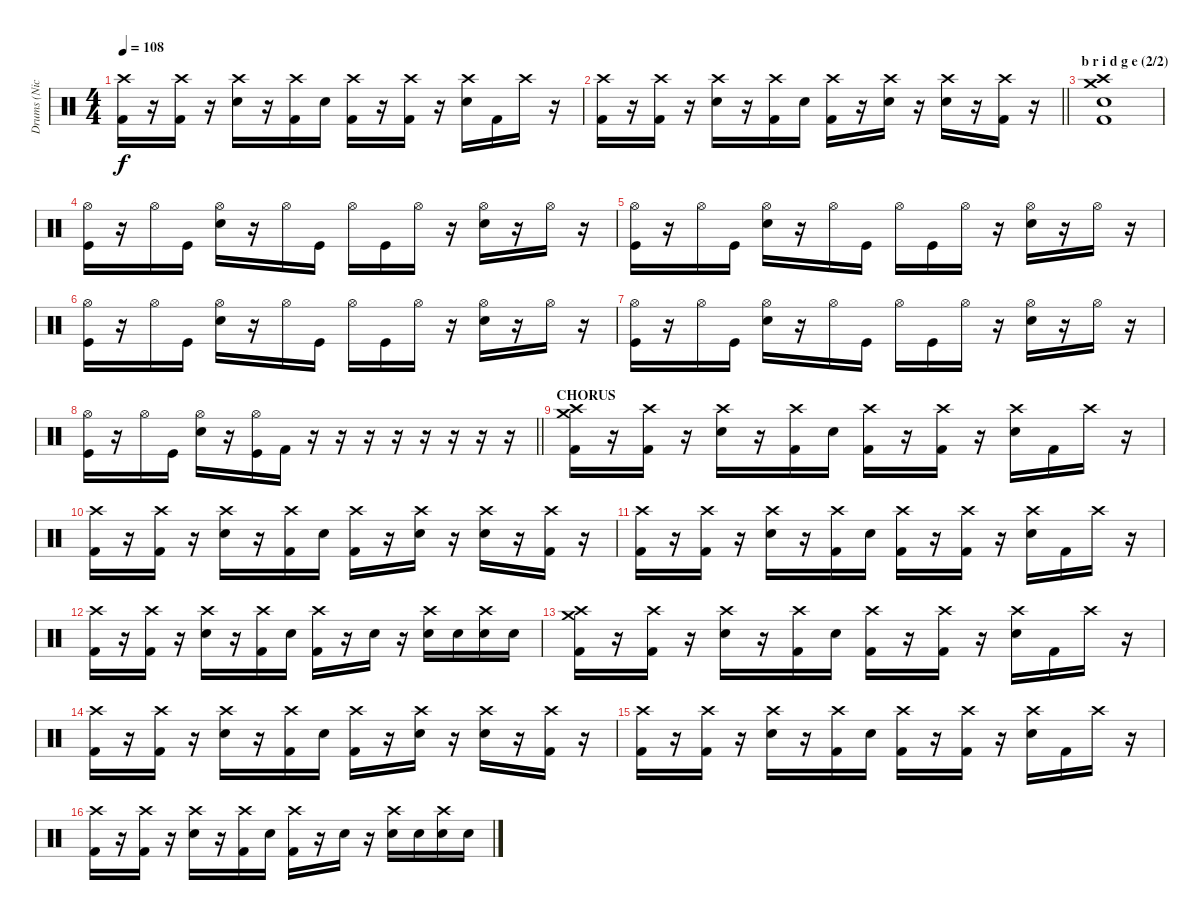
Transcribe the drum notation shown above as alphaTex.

\track ("Drums (Nick)" "Drums (Nic") {instrument percussion}
\staff {score}
\articulation defaults
\ts (4 4)
\tempo 108
\clef neutral
\ks c
("Crash high (hit)" "Kick (hit) 2").16{dy f} r.16 ("Crash high (hit)" "Kick (hit) 2").16 r.16 ("Crash high (hit)" "Electric Snare (hit)").16 r.16 ("Crash high (hit)" "Kick (hit) 2").16 "Electric Snare (hit)".16 ("Crash high (hit)" "Kick (hit) 2").16 r.16 ("Crash high (hit)" "Kick (hit) 2").16 r.16 ("Crash high (hit)" "Electric Snare (hit)").16 "Kick (hit) 2".16 "Crash high (hit)".16 r.16 |
\barLineRight lightlight
("Crash high (hit)" "Kick (hit) 2").16 r.16 ("Crash high (hit)" "Kick (hit) 2").16 r.16 ("Crash high (hit)" "Electric Snare (hit)").16 r.16 ("Crash high (hit)" "Kick (hit) 2").16 "Electric Snare (hit)".16 ("Crash high (hit)" "Kick (hit) 2").16 r.16 ("Crash high (hit)" "Electric Snare (hit)").16 r.16 ("Crash high (hit)" "Electric Snare (hit)").16 r.16 ("Crash high (hit)" "Kick (hit) 2").16 r.16 |
\section ("" "b r i d g e (2/2)")
("Crash medium (hit)" "Crash high (hit)" "Electric Snare (hit)" "Kick (hit) 2").1 |
("Hi-Hat (open)" "Kick (hit)").16 r.16 "Hi-Hat (open)".16 "Kick (hit)".16 ("Hi-Hat (open)" "Electric Snare (hit)").16 r.16 "Hi-Hat (open)".16 "Kick (hit)".16 "Hi-Hat (open)".16 "Kick (hit)".16 "Hi-Hat (open)".16 r.16 ("Hi-Hat (open)" "Electric Snare (hit)").16 r.16 "Hi-Hat (open)".16 r.16 |
("Hi-Hat (open)" "Kick (hit)").16 r.16 "Hi-Hat (open)".16 "Kick (hit)".16 ("Hi-Hat (open)" "Electric Snare (hit)").16 r.16 "Hi-Hat (open)".16 "Kick (hit)".16 "Hi-Hat (open)".16 "Kick (hit)".16 "Hi-Hat (open)".16 r.16 ("Hi-Hat (open)" "Electric Snare (hit)").16 r.16 "Hi-Hat (open)".16 r.16 |
("Hi-Hat (open)" "Kick (hit)").16 r.16 "Hi-Hat (open)".16 "Kick (hit)".16 ("Hi-Hat (open)" "Electric Snare (hit)").16 r.16 "Hi-Hat (open)".16 "Kick (hit)".16 "Hi-Hat (open)".16 "Kick (hit)".16 "Hi-Hat (open)".16 r.16 ("Hi-Hat (open)" "Electric Snare (hit)").16 r.16 "Hi-Hat (open)".16 r.16 |
("Hi-Hat (open)" "Kick (hit)").16 r.16 "Hi-Hat (open)".16 "Kick (hit)".16 ("Hi-Hat (open)" "Electric Snare (hit)").16 r.16 "Hi-Hat (open)".16 "Kick (hit)".16 "Hi-Hat (open)".16 "Kick (hit)".16 "Hi-Hat (open)".16 r.16 ("Hi-Hat (open)" "Electric Snare (hit)").16 r.16 "Hi-Hat (open)".16 r.16 |
\barLineRight lightlight
("Hi-Hat (open)" "Kick (hit)").16 r.16 "Hi-Hat (open)".16 "Kick (hit)".16 ("Hi-Hat (open)" "Electric Snare (hit)").16 r.16 ("Hi-Hat (open)" "Kick (hit)").16 "Kick (hit) 2".16 r.16 r.16 r.16 r.16 r.16 r.16 r.16 r.16 |
\section ("" "CHORUS")
("Crash medium (hit)" "Crash high (hit)" "Kick (hit) 2").16 r.16 ("Crash high (hit)" "Kick (hit) 2").16 r.16 ("Crash high (hit)" "Electric Snare (hit)").16 r.16 ("Crash high (hit)" "Kick (hit) 2").16 "Electric Snare (hit)".16 ("Crash high (hit)" "Kick (hit) 2").16 r.16 ("Crash high (hit)" "Kick (hit) 2").16 r.16 ("Crash high (hit)" "Electric Snare (hit)").16 "Kick (hit) 2".16 "Crash high (hit)".16 r.16 |
("Crash high (hit)" "Kick (hit) 2").16 r.16 ("Crash high (hit)" "Kick (hit) 2").16 r.16 ("Crash high (hit)" "Electric Snare (hit)").16 r.16 ("Crash high (hit)" "Kick (hit) 2").16 "Electric Snare (hit)".16 ("Crash high (hit)" "Kick (hit) 2").16 r.16 ("Crash high (hit)" "Electric Snare (hit)").16 r.16 ("Crash high (hit)" "Electric Snare (hit)").16 r.16 ("Crash high (hit)" "Kick (hit) 2").16 r.16 |
("Crash high (hit)" "Kick (hit) 2").16 r.16 ("Crash high (hit)" "Kick (hit) 2").16 r.16 ("Crash high (hit)" "Electric Snare (hit)").16 r.16 ("Crash high (hit)" "Kick (hit) 2").16 "Electric Snare (hit)".16 ("Crash high (hit)" "Kick (hit) 2").16 r.16 ("Crash high (hit)" "Kick (hit) 2").16 r.16 ("Crash high (hit)" "Electric Snare (hit)").16 "Kick (hit) 2".16 "Crash high (hit)".16 r.16 |
("Crash high (hit)" "Kick (hit) 2").16 r.16 ("Crash high (hit)" "Kick (hit) 2").16 r.16 ("Crash high (hit)" "Electric Snare (hit)").16 r.16 ("Crash high (hit)" "Kick (hit) 2").16 "Electric Snare (hit)".16 ("Crash high (hit)" "Kick (hit) 2").16 r.16 "Electric Snare (hit)".16 r.16 ("Crash high (hit)" "Electric Snare (hit)").16 "Electric Snare (hit)".16 ("Crash high (hit)" "Electric Snare (hit)").16 "Electric Snare (hit)".16 |
("Crash medium (hit)" "Crash high (hit)" "Kick (hit) 2").16 r.16 ("Crash high (hit)" "Kick (hit) 2").16 r.16 ("Crash high (hit)" "Electric Snare (hit)").16 r.16 ("Crash high (hit)" "Kick (hit) 2").16 "Electric Snare (hit)".16 ("Crash high (hit)" "Kick (hit) 2").16 r.16 ("Crash high (hit)" "Kick (hit) 2").16 r.16 ("Crash high (hit)" "Electric Snare (hit)").16 "Kick (hit) 2".16 "Crash high (hit)".16 r.16 |
("Crash high (hit)" "Kick (hit) 2").16 r.16 ("Crash high (hit)" "Kick (hit) 2").16 r.16 ("Crash high (hit)" "Electric Snare (hit)").16 r.16 ("Crash high (hit)" "Kick (hit) 2").16 "Electric Snare (hit)".16 ("Crash high (hit)" "Kick (hit) 2").16 r.16 ("Crash high (hit)" "Electric Snare (hit)").16 r.16 ("Crash high (hit)" "Electric Snare (hit)").16 r.16 ("Crash high (hit)" "Kick (hit) 2").16 r.16 |
("Crash high (hit)" "Kick (hit) 2").16 r.16 ("Crash high (hit)" "Kick (hit) 2").16 r.16 ("Crash high (hit)" "Electric Snare (hit)").16 r.16 ("Crash high (hit)" "Kick (hit) 2").16 "Electric Snare (hit)".16 ("Crash high (hit)" "Kick (hit) 2").16 r.16 ("Crash high (hit)" "Kick (hit) 2").16 r.16 ("Crash high (hit)" "Electric Snare (hit)").16 "Kick (hit) 2".16 "Crash high (hit)".16 r.16 |
("Crash high (hit)" "Kick (hit) 2").16 r.16 ("Crash high (hit)" "Kick (hit) 2").16 r.16 ("Crash high (hit)" "Electric Snare (hit)").16 r.16 ("Crash high (hit)" "Kick (hit) 2").16 "Electric Snare (hit)".16 ("Crash high (hit)" "Kick (hit) 2").16 r.16 "Electric Snare (hit)".16 r.16 ("Crash high (hit)" "Electric Snare (hit)").16 "Electric Snare (hit)".16 ("Crash high (hit)" "Electric Snare (hit)").16 "Electric Snare (hit)".16
